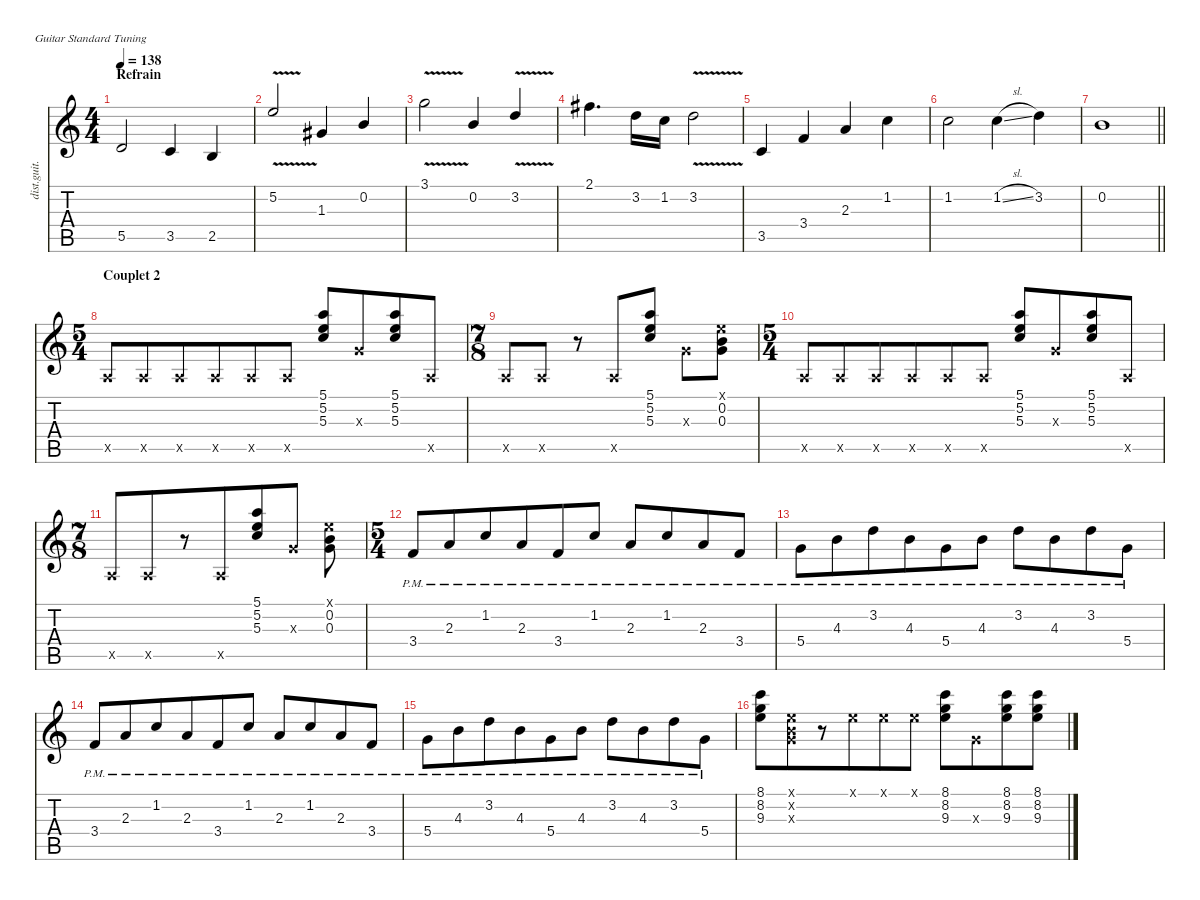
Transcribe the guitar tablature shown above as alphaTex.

\defaultSystemsLayout 4
\hideDynamics
\bracketExtendMode nobrackets
\track ("Sylvain" "dist.guit.") {instrument distortionguitar}
\staff {score tabs}
\tuning (E4 B3 G3 D3 A2 E2)
\ts (4 4)
\beaming (8 2 2 2 2)
\section ("" "Refrain")
\tempo 138
\clef g2
\ks aminor
5.5.2{dy f beam Up} 3.5.4{beam Up} 2.5.4{beam Up} |
5.2{v}.2{beam Up} 1.3{acc #}.4{beam Up} 0.2.4{beam Up} |
3.1{v}.2{beam Down} 0.2.4{beam Up} 3.2{v}.4{beam Up} |
2.1{acc #}.4{d beam Down} 3.2.16{beam Down} 1.2.16{beam Down} 3.2{v}.2{beam Down} |
3.5.4{beam Up} 3.4.4{beam Up} 2.3.4{beam Up} 1.2.4{beam Down} |
1.2.2{beam Down} 1.2{sl}.4{beam Down} 3.2.4{beam Down} |
\barLineRight lightlight
0.2.1{beam Down} |
\ts (5 4)
\beaming (8 6 4)
\section ("" "Couplet 2")
0.5{x}.8{beam Up} 0.5{x}.8{beam Up} 0.5{x}.8{beam Up} 0.5{x}.8{beam Up} 0.5{x}.8{beam Up} 0.5{x}.8{beam Up} (5.3 5.2 5.1).8{beam Up} 0.3{x}.8{beam Up} (5.3 5.1 5.2).8{beam Up} 0.5{x}.8{beam Up} |
\ts (7 8)
\beaming (8 3 2 2)
0.5{x}.8{beam Up} 0.5{x}.8{beam Up} r.8{beam Up} 0.5{x}.8{beam Up} (5.3 5.2 5.1).8{beam Up} 0.3{x}.8{beam Down} (0.3 0.1{x} 0.2).8{beam Down} |
\ts (5 4)
\beaming (8 6 4)
0.5{x}.8{beam Up} 0.5{x}.8{beam Up} 0.5{x}.8{beam Up} 0.5{x}.8{beam Up} 0.5{x}.8{beam Up} 0.5{x}.8{beam Up} (5.3 5.2 5.1).8{beam Up} 0.3{x}.8{beam Up} (5.3 5.1 5.2).8{beam Up} 0.5{x}.8{beam Up} |
\ts (7 8)
\beaming (8 6 4)
0.5{x}.8{beam Up} 0.5{x}.8{beam Up} r.8{beam Up} 0.5{x}.8{beam Up} (5.3 5.2 5.1).8{beam Up} 0.3{x}.8{beam Up} (0.3 0.1{x} 0.2).8{beam Down} |
\ts (5 4)
\beaming (8 6 4)
3.4{pm}.8{beam Up} 2.3{pm}.8{beam Up} 1.2{pm}.8{beam Up} 2.3{pm}.8{beam Up} 3.4{pm}.8{beam Up} 1.2{pm}.8{beam Up} 2.3{pm}.8{beam Up} 1.2{pm}.8{beam Up} 2.3{pm}.8{beam Up} 3.4{pm}.8{beam Up} |
5.4{pm}.8{beam Down} 4.3{pm}.8{beam Down} 3.2{pm}.8{beam Down} 4.3{pm}.8{beam Down} 5.4{pm}.8{beam Down} 4.3{pm}.8{beam Down} 3.2{pm}.8{beam Down} 4.3{pm}.8{beam Down} 3.2{pm}.8{beam Down} 5.4{pm}.8{beam Down} |
3.4{pm}.8{beam Up} 2.3{pm}.8{beam Up} 1.2{pm}.8{beam Up} 2.3{pm}.8{beam Up} 3.4{pm}.8{beam Up} 1.2{pm}.8{beam Up} 2.3{pm}.8{beam Up} 1.2{pm}.8{beam Up} 2.3{pm}.8{beam Up} 3.4{pm}.8{beam Up} |
5.4{pm}.8{beam Down} 4.3{pm}.8{beam Down} 3.2{pm}.8{beam Down} 4.3{pm}.8{beam Down} 5.4{pm}.8{beam Down} 4.3{pm}.8{beam Down} 3.2{pm}.8{beam Down} 4.3{pm}.8{beam Down} 3.2{pm}.8{beam Down} 5.4{pm}.8{beam Down} |
(8.1 8.2 9.3).8{beam Down} (0.3{x} 0.2{x} 0.1{x}).8{beam Down} r.8{beam Down} 0.1{x}.8{beam Down} 0.1{x}.8{beam Down} 0.1{x}.8{beam Down} (8.1 8.2 9.3).8{beam Down} 0.3{x}.8{beam Down} (9.3 8.2 8.1).8{beam Down} (8.1 8.2 9.3).8{beam Down}
